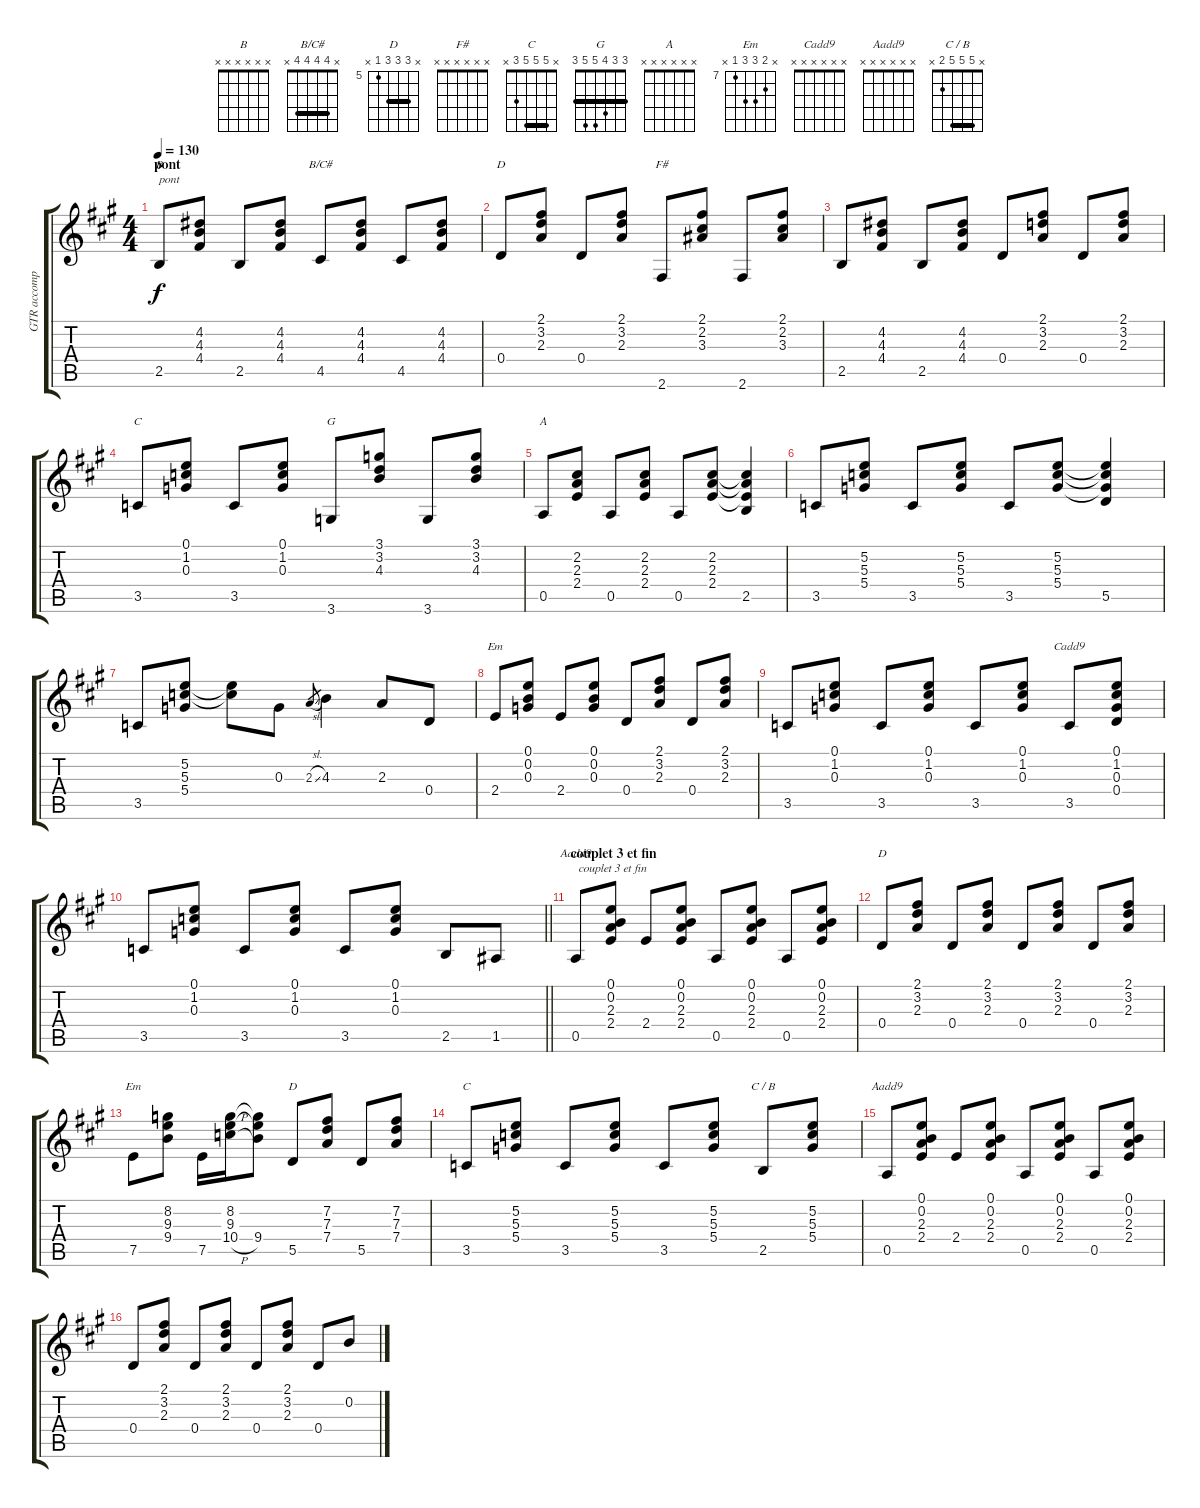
\track ("GTR accomp" "GTR accomp") {instrument acousticguitarnylon}
\staff {score tabs}
\tuning (E4 B3 G3 D3 A2 E2) {hide}
\chord ("B" x x x x x x)
\chord ("B/C#" x 4 4 4 4 x) {barre 4}
\chord ("D" x x x x x x)
\chord ("F#" x x x x x x)
\chord ("C" x x x x x x)
\chord ("G" 3 3 4 5 5 3) {barre 3}
\chord ("A" x x x x x x)
\chord ("Em" 0 0 0 2 x x)
\chord ("Cadd9" x x x x x x)
\chord ("Aadd9" 0 0 2 2 0 x)
\chord ("D" 2 3 2 0 x x)
\chord ("Em" x 8 9 9 7 x) {firstfret 7 barre 7}
\chord ("D" x 7 7 7 5 x) {firstfret 5 barre 7}
\chord ("C" x 5 5 5 3 x) {barre 5}
\chord ("C / B" x 5 5 5 2 x) {barre 5}
\chord ("Aadd9" x x x x x x)
\ts (4 4)
\section ("" "pont")
\tempo 130
\clef g2
\ks a
2.5.8{ch "B" txt "pont" dy f} (4.2 4.3 4.4).8 2.5.8 (4.2 4.3 4.4).8 4.5.8{ch "B/C#"} (4.2 4.3 4.4).8 4.5.8 (4.2 4.3 4.4).8 |
0.4.8{ch "D"} (2.1 3.2 2.3).8 0.4.8 (2.1 3.2 2.3).8 2.6.8{ch "F#"} (2.1 2.2 3.3).8 2.6.8 (2.1 2.2 3.3).8 |
2.5.8 (4.2 4.3 4.4).8 2.5.8 (4.2 4.3 4.4).8 0.4.8 (2.1 3.2 2.3).8 0.4.8 (2.1 3.2 2.3).8 |
3.5.8{ch "C"} (0.1 1.2 0.3).8 3.5.8 (0.1 1.2 0.3).8 3.6.8{ch "G"} (3.1 3.2 4.3).8 3.6.8 (3.1 3.2 4.3).8 |
0.5.8{ch "A"} (2.2 2.3 2.4).8 0.5.8 (2.2 2.3 2.4).8 0.5.8 (2.2 2.3 2.4).8 (2.2{t} 2.3{t} 2.4{t} 2.5).4 |
3.5.8 (5.2 5.3 5.4).8 3.5.8 (5.2 5.3 5.4).8 3.5.8 (5.2 5.3 5.4).8 (5.2{t} 5.3{t} 5.4{t} 5.5).4 |
3.5.8 (5.2 5.3 5.4).8 (5.2{t} 5.3{t}).8 0.3.8 2.3{sl}.8{gr} 4.3.4 2.3.8 0.4.8 |
2.4.8{ch "Em"} (0.1 0.2 0.3).8 2.4.8 (0.1 0.2 0.3).8 0.4.8 (2.1 3.2 2.3).8 0.4.8 (2.1 3.2 2.3).8 |
3.5.8 (0.1 1.2 0.3).8 3.5.8 (0.1 1.2 0.3).8 3.5.8 (0.1 1.2 0.3).8 3.5.8{ch "Cadd9"} (0.1 1.2 0.3 0.4).8 |
\barLineRight lightlight
3.5.8 (0.1 1.2 0.3).8 3.5.8 (0.1 1.2 0.3).8 3.5.8 (0.1 1.2 0.3).8 2.5.8 1.5.8 |
\section ("" "couplet 3 et fin")
0.5.8{ch "Aadd9" txt " couplet 3 et fin"} (0.1 0.2 2.3 2.4).8 2.4.8 (0.1 0.2 2.3 2.4).8 0.5.8 (0.1 0.2 2.3 2.4).8 0.5.8 (0.1 0.2 2.3 2.4).8 |
0.4.8{ch "D"} (2.1 3.2 2.3).8 0.4.8 (2.1 3.2 2.3).8 0.4.8 (2.1 3.2 2.3).8 0.4.8 (2.1 3.2 2.3).8 |
7.5.8{ch "Em"} (8.2 9.3 9.4).8 7.5.16 (8.2 9.3 10.4{h}).16 (8.2{t} 9.3{t} 9.4).8 5.5.8{ch "D"} (7.2 7.3 7.4).8 5.5.8 (7.2 7.3 7.4).8 |
3.5.8{ch "C"} (5.2 5.3 5.4).8 3.5.8 (5.2 5.3 5.4).8 3.5.8 (5.2 5.3 5.4).8 2.5.8{ch "C / B"} (5.2 5.3 5.4).8 |
0.5.8{ch "Aadd9"} (0.1 0.2 2.3 2.4).8 2.4.8 (0.1 0.2 2.3 2.4).8 0.5.8 (0.1 0.2 2.3 2.4).8 0.5.8 (0.1 0.2 2.3 2.4).8 |
0.4.8 (2.1 3.2 2.3).8 0.4.8 (2.1 3.2 2.3).8 0.4.8 (2.1 3.2 2.3).8 0.4.8 0.2.8
